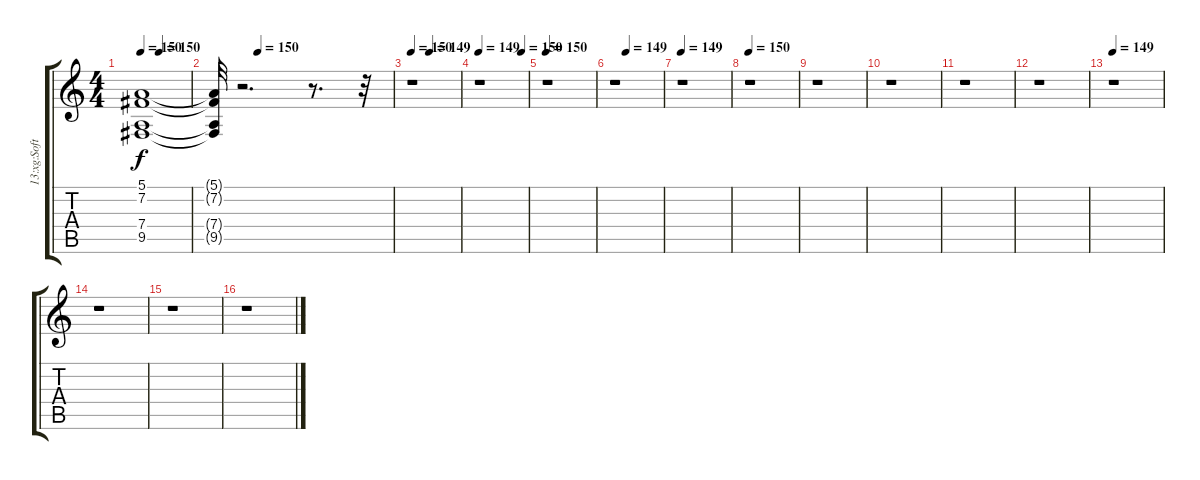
\track ("13:xg:Soft Pad" "13:xg:Soft") {instrument pad2warm}
\staff {score tabs}
\tuning (E4 B3 G3 D3 A2 E2) {hide}
\ts (4 4)
\tempo 150
\tempo (150 0.375)
\clef g2
\ks c
(5.1 7.2 7.4 9.5).1{dy f} |
\tempo (150 0.25)
(5.1{t} 7.2{t} 7.4{t} 9.5{t}).32 r.2{d} r.8{d} r.32 |
\tempo 150
\tempo (149 0.375)
r.1 |
\tempo 149
\tempo (150 0.875)
r.1 |
\tempo 150
r.1 |
\tempo (149 0.25)
r.1 |
\tempo 149
r.1 |
\tempo 150
r.1 |
r.1 |
r.1 |
r.1 |
r.1 |
\tempo 149
r.1 |
r.1 |
r.1 |
r.1
